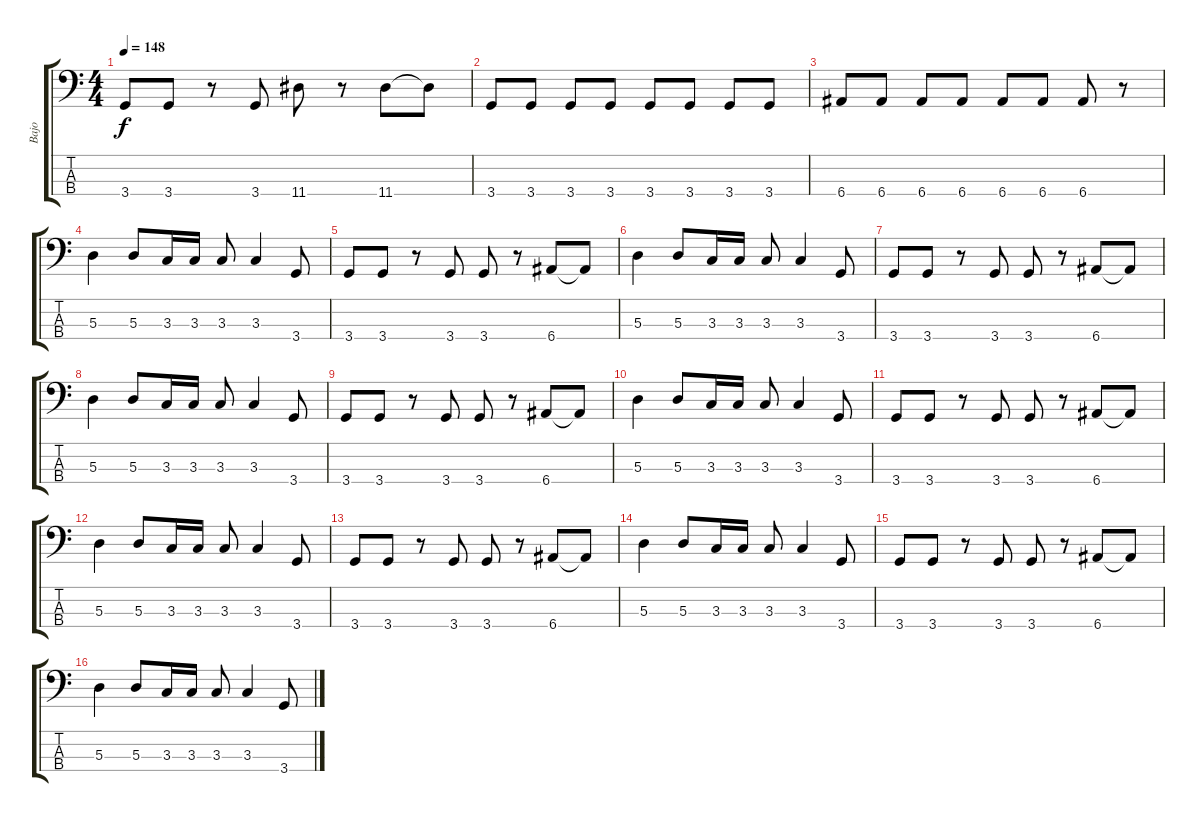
\track ("Bajo" "Bajo") {instrument electricbasspick}
\staff {score tabs}
\tuning (G2 D2 A1 E1) {hide}
\ts (4 4)
\tempo 148
\clef f4
\ks c
3.4.8{dy f} 3.4.8 r.8 3.4.8 11.4.8 r.8 11.4.8 11.4{t}.8 |
3.4.8 3.4.8 3.4.8 3.4.8 3.4.8 3.4.8 3.4.8 3.4.8 |
6.4.8 6.4.8 6.4.8 6.4.8 6.4.8 6.4.8 6.4.8 r.8 |
5.3.4 5.3.8 3.3.16 3.3.16 3.3.8 3.3.4 3.4.8 |
3.4.8 3.4.8 r.8 3.4.8 3.4.8 r.8 6.4.8 6.4{t}.8 |
5.3.4 5.3.8 3.3.16 3.3.16 3.3.8 3.3.4 3.4.8 |
3.4.8 3.4.8 r.8 3.4.8 3.4.8 r.8 6.4.8 6.4{t}.8 |
5.3.4 5.3.8 3.3.16 3.3.16 3.3.8 3.3.4 3.4.8 |
3.4.8 3.4.8 r.8 3.4.8 3.4.8 r.8 6.4.8 6.4{t}.8 |
5.3.4 5.3.8 3.3.16 3.3.16 3.3.8 3.3.4 3.4.8 |
3.4.8 3.4.8 r.8 3.4.8 3.4.8 r.8 6.4.8 6.4{t}.8 |
5.3.4 5.3.8 3.3.16 3.3.16 3.3.8 3.3.4 3.4.8 |
3.4.8 3.4.8 r.8 3.4.8 3.4.8 r.8 6.4.8 6.4{t}.8 |
5.3.4 5.3.8 3.3.16 3.3.16 3.3.8 3.3.4 3.4.8 |
3.4.8 3.4.8 r.8 3.4.8 3.4.8 r.8 6.4.8 6.4{t}.8 |
5.3.4 5.3.8 3.3.16 3.3.16 3.3.8 3.3.4 3.4.8
